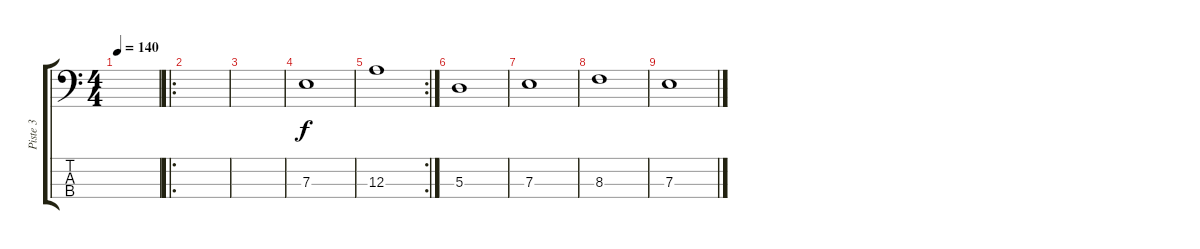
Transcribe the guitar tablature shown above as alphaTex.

\track ("Piste 3" "Piste 3") {instrument electricbassfinger}
\staff {score tabs}
\tuning (G2 D2 A1 E1) {hide}
\ts (4 4)
\tempo 140
\clef f4
\ks c
|
\ro
|
|
7.3.1 |
\rc 2
12.3.1 |
5.3.1 |
7.3.1 |
8.3.1 |
7.3.1
